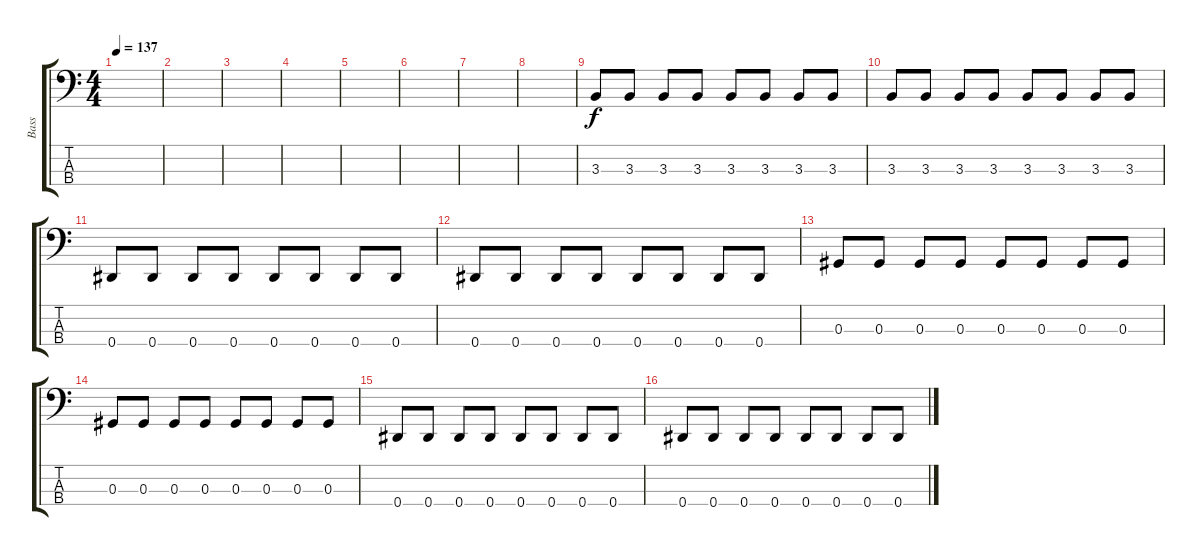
\track ("Bass" "Bass") {instrument electricbassfinger}
\staff {score tabs}
\tuning (Gb2 Db2 Ab1 Eb1) {hide}
\ts (4 4)
\tempo 137
\clef f4
\ks c
|
|
|
|
|
|
|
|
3.3.8 3.3.8 3.3.8 3.3.8 3.3.8 3.3.8 3.3.8 3.3.8 |
3.3.8 3.3.8 3.3.8 3.3.8 3.3.8 3.3.8 3.3.8 3.3.8 |
0.4.8 0.4.8 0.4.8 0.4.8 0.4.8 0.4.8 0.4.8 0.4.8 |
0.4.8 0.4.8 0.4.8 0.4.8 0.4.8 0.4.8 0.4.8 0.4.8 |
0.3.8 0.3.8 0.3.8 0.3.8 0.3.8 0.3.8 0.3.8 0.3.8 |
0.3.8 0.3.8 0.3.8 0.3.8 0.3.8 0.3.8 0.3.8 0.3.8 |
0.4.8 0.4.8 0.4.8 0.4.8 0.4.8 0.4.8 0.4.8 0.4.8 |
0.4.8 0.4.8 0.4.8 0.4.8 0.4.8 0.4.8 0.4.8 0.4.8
